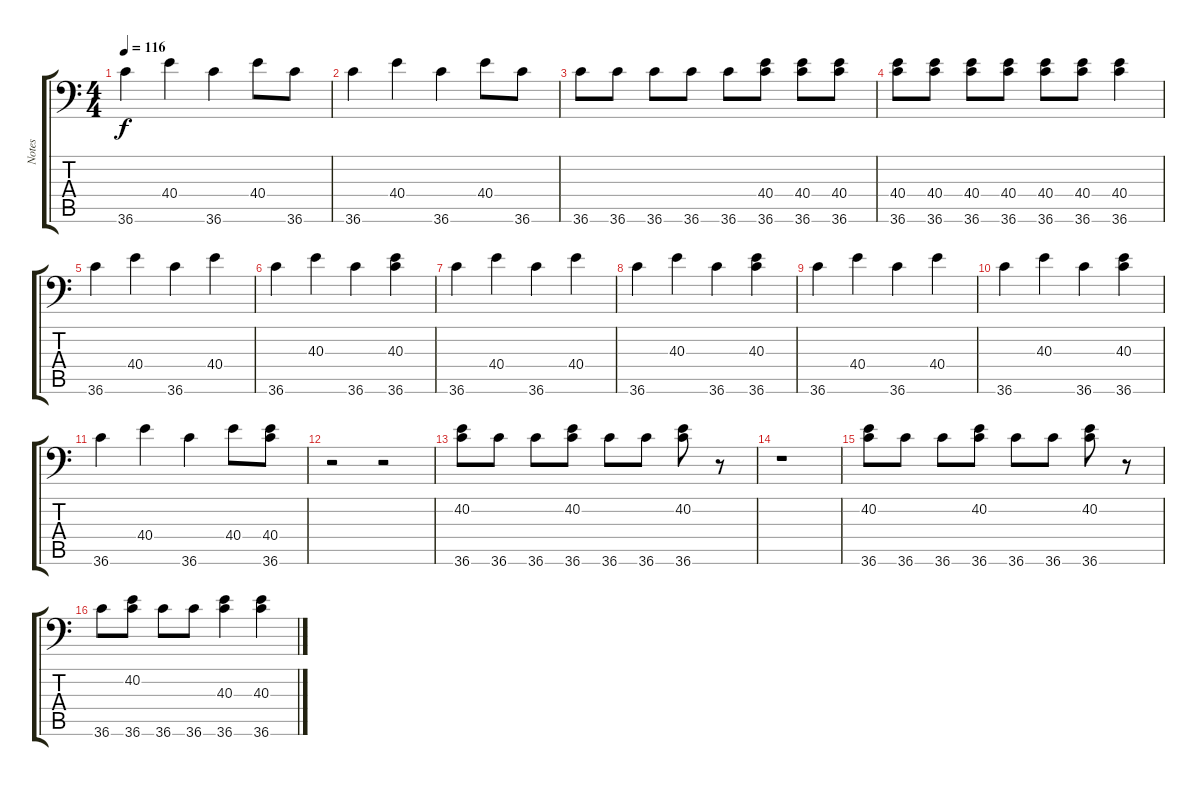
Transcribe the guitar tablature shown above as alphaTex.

\track ("Notes" "Notes") {instrument acousticgrandpiano}
\staff {score tabs}
\tuning (C-1 C-1 C-1 C-1 C-1 C-1) {hide}
\ts (4 4)
\tempo 116
\clef f4
\ks c
36.6.4{dy f} 40.4.4 36.6.4 40.4.8 36.6.8 |
36.6.4 40.4.4 36.6.4 40.4.8 36.6.8 |
36.6.8 36.6.8 36.6.8 36.6.8 36.6.8 (40.4 36.6).8 (40.4 36.6).8 (40.4 36.6).8 |
(40.4 36.6).8 (40.4 36.6).8 (40.4 36.6).8 (40.4 36.6).8 (40.4 36.6).8 (40.4 36.6).8 (40.4 36.6).4 |
36.6.4 40.4.4 36.6.4 40.4.4 |
36.6.4 40.3.4 36.6.4 (40.3 36.6).4 |
36.6.4 40.4.4 36.6.4 40.4.4 |
36.6.4 40.3.4 36.6.4 (40.3 36.6).4 |
36.6.4 40.4.4 36.6.4 40.4.4 |
36.6.4 40.3.4 36.6.4 (40.3 36.6).4 |
36.6.4 40.4.4 36.6.4 40.4.8 (40.4 36.6).8 |
r.2 r.2 |
(40.2 36.6).8 36.6.8 36.6.8 (40.2 36.6).8 36.6.8 36.6.8 (40.2 36.6).8 r.8 |
r.1 |
(40.2 36.6).8 36.6.8 36.6.8 (40.2 36.6).8 36.6.8 36.6.8 (40.2 36.6).8 r.8 |
36.6.8 (40.2 36.6).8 36.6.8 36.6.8 (40.3 36.6).4 (40.3 36.6).4
